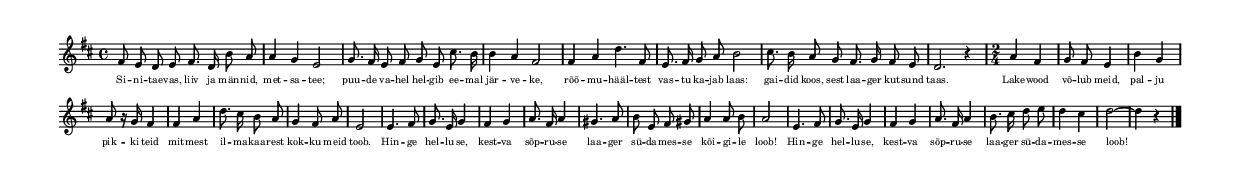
\header{
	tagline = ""
}

#(set-global-staff-size 10)

%\paper {
%	#(set-paper-size "a6")% 'landscape)
%	between-system-spacing = #-1
%	between-system-padding = #-1
%	%ragged-bottom=##f
%	%ragged-last-bottom=##f
%}

mBreak = { \break }

cfgSong = {
	\key d \major
	\time 4/4
	\autoBeamOff
}

cfgText = {
	\set fontSize = #-2
}

melody = {
	\cfgSong
	\relative c'{
		fis8 e d e fis8. d16 b'8 a | a4 g e2 |
		g8. fis16 e8 fis g e cis'8. b16 | b4 a fis2 | fis4 a d4. fis,8 |
		e8. fis16 g8 a b2 | cis8. b16 a8 g fis8. g16 fis8 e | d2. r4 |
			\time 2/4
		a'4 fis | g8 fis e4 | b' g | a8 r16 g fis4 | fis a | d8. cis16 b8 a |
		g4 fis8 a | e2 | e4. fis8 | g8. e16 g4 | fis g | a8. fis16 a4 |
		gis4. a8 | b e, fis gis | a4 a8 b8 | a2 | e4. fis8 | g8. e16 g4 |
		fis4 g | a8. fis16 a4 | b8. cis16 d8 e | d4 cis | d2 ~ d4 r
			\bar "|."
	}
}

songChords = \chordmode {
	%CHORDS GO HERE
}

verseOne = \lyricmode {
	\cfgText
	%\set stanza = "1."
	Si -- ni -- tae -- vas, liiv ja män -- nid, met -- sa -- tee;
	puu -- de va -- hel hel -- gib ee -- mal jär -- ve -- ke,
	rõõ -- mu -- hääl -- test vas -- tu ka -- jab laas:
	gai -- did koos, sest laa -- ger kut -- sund taas.
	
	Lake -- wood võ -- lub meid, pal -- ju pik -- ki teid
	mit -- mest il -- ma -- kaa -- rest kok -- ku meid toob.
	Hin -- ge hel -- lu -- se, kest -- va sõp -- ru -- se
	laa -- ger sü -- da -- mes -- se kõi -- gi -- le loob!
	Hin -- ge hel -- lu -- se, kest -- va sõp -- ru -- se
	laa -- ger sü -- da -- mes -- se loob!
}

\score {
	{
	  <<
	    \chords { \set chordChanges = ##t \songChords }
	    { \melody }
	    \addlyrics { \verseOne }
	  >>
	}
	
	\layout {
		indent = #0
		%ragged-last = ##t
		\context {
			\Score
			\remove "Bar_number_engraver"
		}		
	}
	\midi { \tempo 4 = 90 }
}


\version "2.8.1"